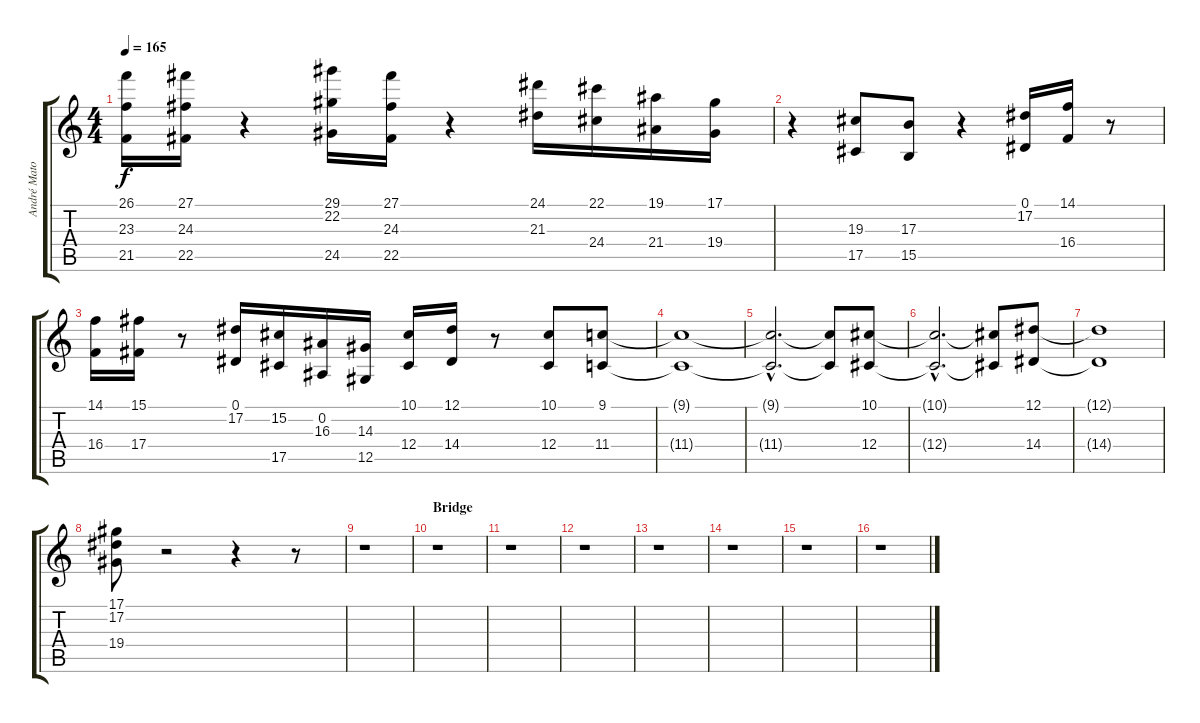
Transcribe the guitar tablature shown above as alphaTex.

\track ("André Matos - Brass Section" "André Mato") {instrument brasssection}
\staff {score tabs}
\tuning (Eb4 Bb3 Gb3 Db3 Ab2 Eb2) {hide}
\ts (4 4)
\tempo 165
\clef g2
\ks c
(26.1 23.3 21.5).16{dy f} (27.1 24.3 22.5).16 r.4 (29.1 22.2 24.5).16 (27.1 24.3 22.5).16 r.4 (24.1 21.3).16 (22.1 24.4).16 (19.1 21.4).16 (17.1 19.4).16 |
r.4 (19.3 17.5).8 (17.3 15.5).8 r.4 (0.1 17.2).16 (14.1 16.4).16 r.8 |
(14.1 16.4).16 (15.1 17.4).16 r.8 (0.1 17.2).16 (15.2 17.5).16 (0.2 16.3).16 (14.3 12.5).16 (10.1 12.4).16 (12.1 14.4).16 r.8 (10.1 12.4).8 (9.1 11.4).8 |
(9.1{t} 11.4{t}).1 |
(9.1{hac t} 11.4{hac t}).2{d} (9.1{t} 11.4{t}).8 (10.1 12.4).8 |
(10.1{hac t} 12.4{hac t}).2{d} (10.1{t} 12.4{t}).8 (12.1 14.4).8 |
(12.1{t} 14.4{t}).1 |
(17.1 17.2 19.4).8 r.2 r.4 r.8 |
r.1 |
\section ("" "Bridge")
r.1 |
r.1 |
r.1 |
r.1 |
r.1 |
r.1 |
r.1
